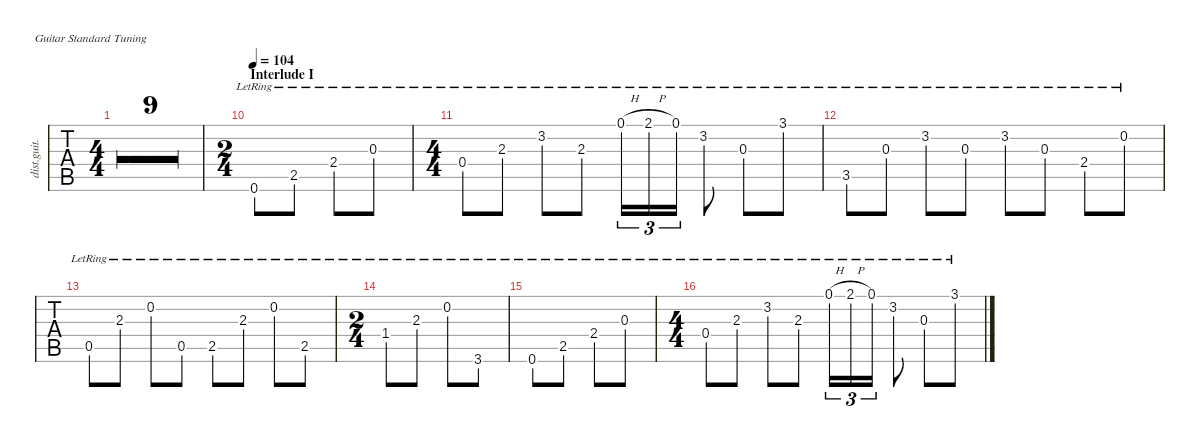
\defaultSystemsLayout 4
\hideDynamics
\bracketExtendMode nobrackets
\track ("Lead / Rhythm Extras" "dist.guit.") {defaultSystemsLayout 4 multiBarRest instrument distortionguitar}
\staff {tabs}
\tuning (E4 B3 G3 D3 A2 E2)
\ts (4 4)
\beaming (8 2 2 2 2)
\tempo 212
\clef g2
\scale
0.177985
\ks c
r.1{dy mf} |
\scale
0.177985 r.1 |
\ts (6 4)
\beaming (8 6 6)
\scale
0.161008 r.1{d} |
\ts (4 4)
\beaming (8 2 2 2 2)
\scale
0.161008 r.1 |
\scale
0.161008 r.1 |
\scale
0.161008 r.1 |
\scale
0.161008 r.1 |
\scale
0.161008 r.1 |
\scale
0.161008 r.1 |
\ts (2 4)
\beaming (8 2 2)
\section ("" "Interlude I")
\tempo 104
\scale
0.201902 0.6{lr}.8{instrument electricguitarclean} 2.5{lr}.8 2.4{lr}.8 0.3{lr}.8 |
\ts (4 4)
\beaming (8 2 2 2 2)
\scale
0.201902 0.4{lr}.8 2.3{lr}.8 3.2{lr}.8 2.3{lr}.8 0.1{h lr}.16{tu (3 2)} 2.1{h lr acc #}.16{tu (3 2)} 0.1{lr}.16{tu (3 2)} 3.2{lr}.8 0.3{lr}.8 3.1{lr}.8 |
\scale
0.186849 3.5{lr}.8 0.3{lr}.8 3.2{lr}.8 0.3{lr}.8 3.2{lr}.8 0.3{lr}.8 2.4{lr}.8 0.2{lr}.8 |
\scale
0.20656 0.5{lr}.8 2.3{lr}.8 0.2{lr}.8 0.5{lr}.8 2.5{lr}.8 2.3{lr}.8 0.2{lr}.8 2.5{lr}.8 |
\ts (2 4)
\beaming (8 2 2)
\scale
0.202786 1.4{lr acc #}.8 2.3{lr}.8 0.2{lr}.8 3.6{lr}.8 |
\scale
0.190091 0.6{lr}.8 2.5{lr}.8 2.4{lr}.8 0.3{lr}.8 |
\ts (4 4)
\beaming (8 2 2 2 2)
\scale
0.205333 0.4{lr}.8 2.3{lr}.8 3.2{lr}.8 2.3{lr}.8 0.1{h lr}.16{tu (3 2)} 2.1{h lr acc #}.16{tu (3 2)} 0.1{lr}.16{tu (3 2)} 3.2{lr}.8 0.3{lr}.8 3.1{lr}.8
